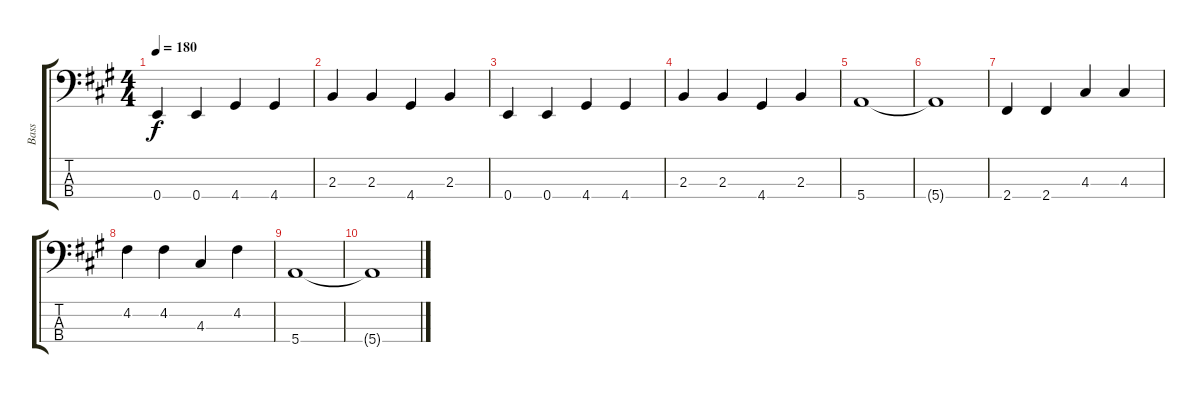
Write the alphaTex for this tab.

\track ("Bass" "Bass") {instrument electricbassfinger}
\staff {score tabs}
\tuning (G2 D2 A1 E1) {hide}
\ts (4 4)
\tempo 180
\clef f4
\ks a
0.4.4{dy f} 0.4.4 4.4.4 4.4.4 |
2.3.4 2.3.4 4.4.4 2.3.4 |
0.4.4 0.4.4 4.4.4 4.4.4 |
2.3.4 2.3.4 4.4.4 2.3.4 |
5.4.1 |
5.4{t}.1 |
2.4.4 2.4.4 4.3.4 4.3.4 |
4.2.4 4.2.4 4.3.4 4.2.4 |
5.4.1 |
5.4{t}.1
